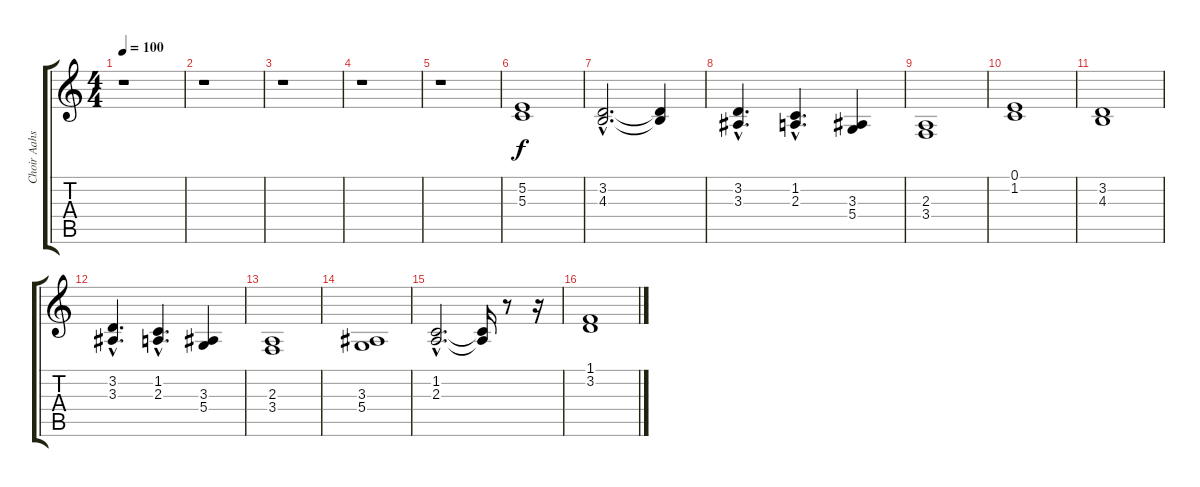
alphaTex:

\track ("Choir Aahs" "Choir Aahs") {instrument choiraahs}
\staff {score tabs}
\tuning (E4 B3 G3 D3 A2 E2) {hide}
\ts (4 4)
\tempo 100
\clef g2
\ks c
r.1{dy f} |
r.1 |
r.1 |
r.1 |
r.1 |
(5.2 5.3).1 |
(3.2{hac} 4.3{hac}).2{d} (3.2{t} 4.3{t}).4 |
(3.2{hac} 3.3{hac}).4{d} (1.2{hac} 2.3{hac}).4{d} (3.3 5.4).4 |
(2.3 3.4).1 |
(0.1 1.2).1 |
(3.2 4.3).1 |
(3.2{hac} 3.3{hac}).4{d} (1.2{hac} 2.3{hac}).4{d} (3.3 5.4).4 |
(2.3 3.4).1 |
(3.3 5.4).1 |
(1.2{hac} 2.3{hac}).2{d} (1.2{t} 2.3{t}).16 r.8 r.16 |
(1.1 3.2).1
